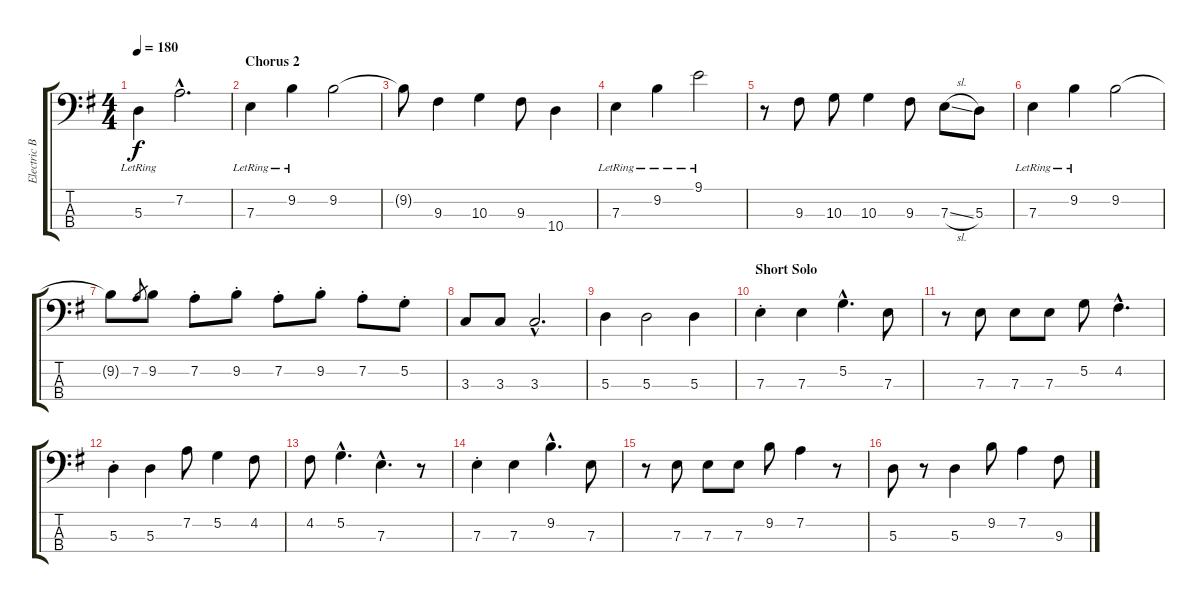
\track ("Electric Bass" "Electric B") {instrument electricbassfinger}
\staff {score tabs}
\tuning (G2 D2 A1 E1) {hide}
\ts (4 4)
\tempo 180
\clef f4
\ks eminor
5.3{lr}.4{dy f} 7.2{hac}.2{d} |
\section ("" "Chorus 2")
7.3{lr}.4 9.2{lr}.4 9.2.2 |
9.2{t}.8 9.3.4 10.3.4 9.3.8 10.4.4 |
7.3{lr}.4 9.2{lr}.4 9.1{lr}.2 |
r.8 9.3.8 10.3.8 10.3.4 9.3.8 7.3{sl}.8 5.3.8 |
7.3{lr}.4 9.2{lr}.4 9.2.2 |
9.2{t}.8 7.2.8{gr} 9.2.8 7.2{st}.8 9.2{st}.8 7.2{st}.8 9.2{st}.8 7.2{st}.8 5.2{st}.8 |
3.3.8 3.3.8 3.3{hac}.2{d} |
5.3.4 5.3.2 5.3.4 |
\section ("" "Short Solo")
7.3{st}.4 7.3.4 5.2{hac}.4{d} 7.3.8 |
r.8 7.3.8 7.3.8 7.3.8 5.2.8 4.2{hac}.4{d} |
5.3{st}.4 5.3.4 7.2.8 5.2.4 4.2.8 |
4.2.8 5.2{hac}.4{d} 7.3{hac}.4{d} r.8 |
7.3{st}.4 7.3.4 9.2{hac}.4{d} 7.3.8 |
r.8 7.3.8 7.3.8 7.3.8 9.2.8 7.2.4 r.8 |
5.3.8 r.8 5.3.4 9.2.8 7.2.4 9.3.8
